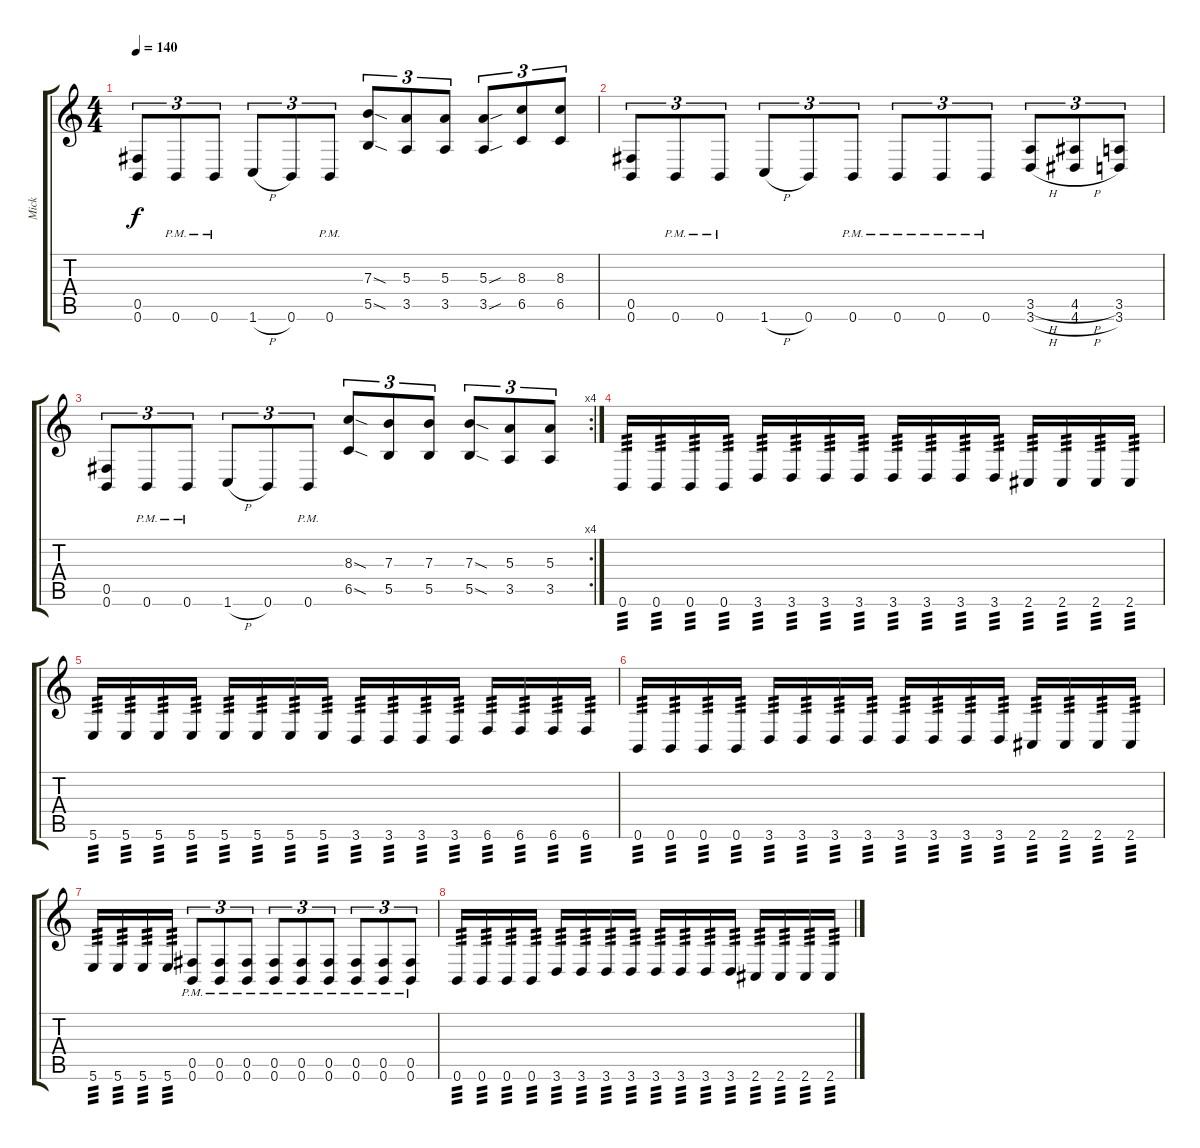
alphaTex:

\track ("Mick" "Mick") {instrument distortionguitar}
\staff {score tabs}
\tuning (Db4 Ab3 E3 B2 Gb2 B1) {hide}
\ts (4 4)
\tempo 140
\clef g2
\ks c
(0.5 0.6).8{tu (3 2) dy f} 0.6{pm}.8{tu (3 2)} 0.6{pm}.8{tu (3 2)} 1.6{h}.8{tu (3 2)} 0.6.8{tu (3 2)} 0.6{pm}.8{tu (3 2)} (7.3{sod} 5.5{sod}).8{tu (3 2)} (5.3 3.5).8{tu (3 2)} (5.3 3.5).8{tu (3 2)} (5.3{sou} 3.5{sou}).8{tu (3 2)} (8.3 6.5).8{tu (3 2)} (8.3 6.5).8{tu (3 2)} |
(0.5 0.6).8{tu (3 2)} 0.6{pm}.8{tu (3 2)} 0.6{pm}.8{tu (3 2)} 1.6{h}.8{tu (3 2)} 0.6.8{tu (3 2)} 0.6{pm}.8{tu (3 2)} 0.6{pm}.8{tu (3 2)} 0.6{pm}.8{tu (3 2)} 0.6{pm}.8{tu (3 2)} (3.5{h} 3.6{h}).8{tu (3 2)} (4.5{h} 4.6{h}).8{tu (3 2)} (3.5 3.6).8{tu (3 2)} |
\rc 4
(0.5 0.6).8{tu (3 2)} 0.6{pm}.8{tu (3 2)} 0.6{pm}.8{tu (3 2)} 1.6{h}.8{tu (3 2)} 0.6.8{tu (3 2)} 0.6{pm}.8{tu (3 2)} (8.3{sod} 6.5{sod}).8{tu (3 2)} (7.3 5.5).8{tu (3 2)} (7.3 5.5).8{tu (3 2)} (7.3{sod} 5.5{sod}).8{tu (3 2)} (5.3 3.5).8{tu (3 2)} (5.3 3.5).8{tu (3 2)} |
0.6.16{tp 3} 0.6.16{tp 3} 0.6.16{tp 3} 0.6.16{tp 3} 3.6.16{tp 3} 3.6.16{tp 3} 3.6.16{tp 3} 3.6.16{tp 3} 3.6.16{tp 3} 3.6.16{tp 3} 3.6.16{tp 3} 3.6.16{tp 3} 2.6.16{tp 3} 2.6.16{tp 3} 2.6.16{tp 3} 2.6.16{tp 3} |
5.6.16{tp 3} 5.6.16{tp 3} 5.6.16{tp 3} 5.6.16{tp 3} 5.6.16{tp 3} 5.6.16{tp 3} 5.6.16{tp 3} 5.6.16{tp 3} 3.6.16{tp 3} 3.6.16{tp 3} 3.6.16{tp 3} 3.6.16{tp 3} 6.6.16{tp 3} 6.6.16{tp 3} 6.6.16{tp 3} 6.6.16{tp 3} |
0.6.16{tp 3} 0.6.16{tp 3} 0.6.16{tp 3} 0.6.16{tp 3} 3.6.16{tp 3} 3.6.16{tp 3} 3.6.16{tp 3} 3.6.16{tp 3} 3.6.16{tp 3} 3.6.16{tp 3} 3.6.16{tp 3} 3.6.16{tp 3} 2.6.16{tp 3} 2.6.16{tp 3} 2.6.16{tp 3} 2.6.16{tp 3} |
5.6.16{tp 3} 5.6.16{tp 3} 5.6.16{tp 3} 5.6.16{tp 3} (0.5{pm} 0.6{pm}).8{tu (3 2)} (0.5{pm} 0.6{pm}).8{tu (3 2)} (0.5{pm} 0.6{pm}).8{tu (3 2)} (0.5{pm} 0.6{pm}).8{tu (3 2)} (0.5{pm} 0.6{pm}).8{tu (3 2)} (0.5{pm} 0.6{pm}).8{tu (3 2)} (0.5{pm} 0.6{pm}).8{tu (3 2)} (0.5{pm} 0.6{pm}).8{tu (3 2)} (0.5{pm} 0.6{pm}).8{tu (3 2)} |
0.6.16{tp 3} 0.6.16{tp 3} 0.6.16{tp 3} 0.6.16{tp 3} 3.6.16{tp 3} 3.6.16{tp 3} 3.6.16{tp 3} 3.6.16{tp 3} 3.6.16{tp 3} 3.6.16{tp 3} 3.6.16{tp 3} 3.6.16{tp 3} 2.6.16{tp 3} 2.6.16{tp 3} 2.6.16{tp 3} 2.6.16{tp 3}
